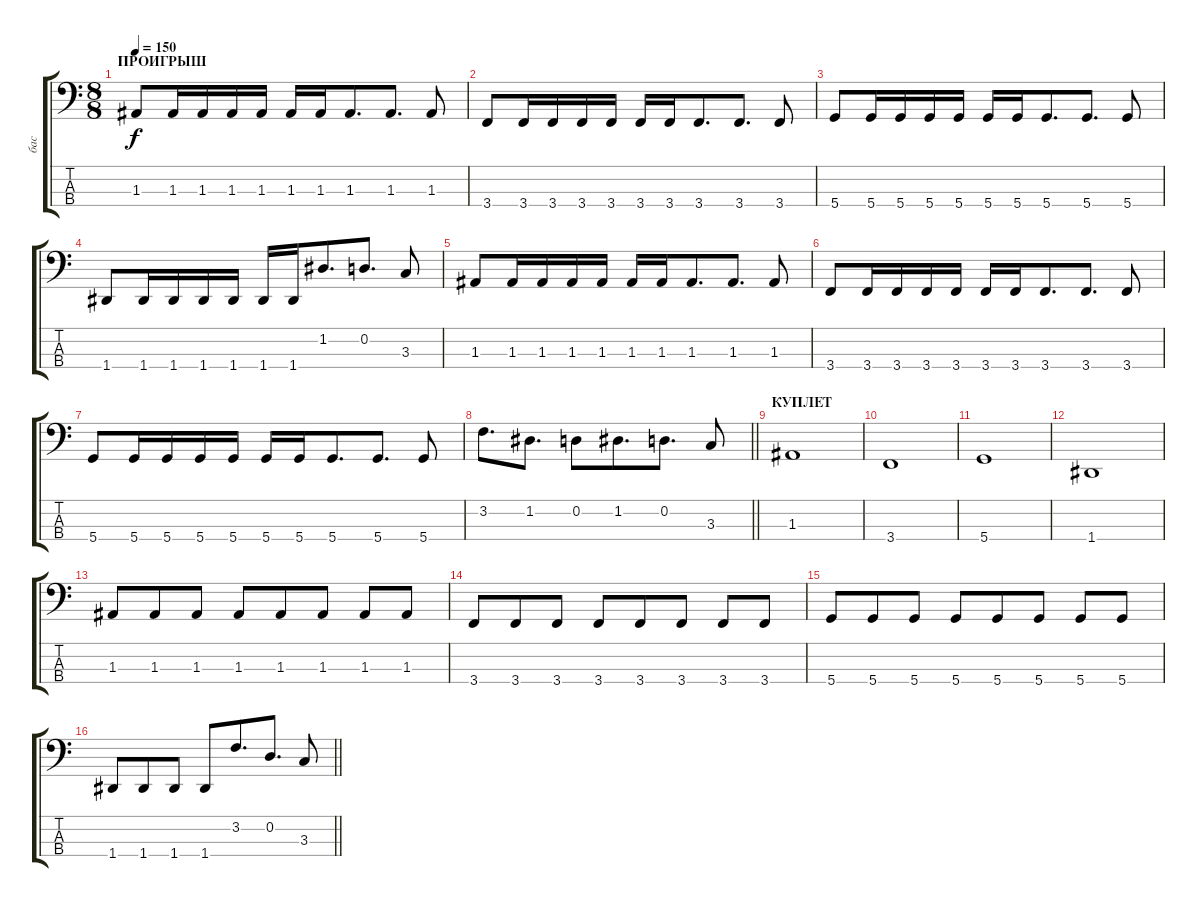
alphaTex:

\track ("бас" "бас") {instrument electricbassfinger}
\staff {score tabs}
\tuning (G2 D2 A1 D1) {hide}
\ts (8 8)
\section ("" "ПРОИГРЫШ")
\tempo 150
\clef f4
\ks c
1.3.8{dy f} 1.3.16 1.3.16 1.3.16 1.3.16 1.3.16 1.3.16 1.3.8{d} 1.3.8{d} 1.3.8 |
3.4.8 3.4.16 3.4.16 3.4.16 3.4.16 3.4.16 3.4.16 3.4.8{d} 3.4.8{d} 3.4.8 |
5.4.8 5.4.16 5.4.16 5.4.16 5.4.16 5.4.16 5.4.16 5.4.8{d} 5.4.8{d} 5.4.8 |
1.4.8 1.4.16 1.4.16 1.4.16 1.4.16 1.4.16 1.4.16 1.2.8{d} 0.2.8{d} 3.3.8 |
1.3.8 1.3.16 1.3.16 1.3.16 1.3.16 1.3.16 1.3.16 1.3.8{d} 1.3.8{d} 1.3.8 |
3.4.8 3.4.16 3.4.16 3.4.16 3.4.16 3.4.16 3.4.16 3.4.8{d} 3.4.8{d} 3.4.8 |
5.4.8 5.4.16 5.4.16 5.4.16 5.4.16 5.4.16 5.4.16 5.4.8{d} 5.4.8{d} 5.4.8 |
\barLineRight lightlight
3.2.8{d} 1.2.8{d} 0.2.8 1.2.8{d} 0.2.8{d} 3.3.8 |
\section ("" "КУПЛЕТ")
1.3.1 |
3.4.1 |
5.4.1 |
1.4.1 |
1.3.8 1.3.8 1.3.8 1.3.8 1.3.8 1.3.8 1.3.8 1.3.8 |
3.4.8 3.4.8 3.4.8 3.4.8 3.4.8 3.4.8 3.4.8 3.4.8 |
5.4.8 5.4.8 5.4.8 5.4.8 5.4.8 5.4.8 5.4.8 5.4.8 |
\barLineRight lightlight
1.4.8 1.4.8 1.4.8 1.4.8 3.2.8{d} 0.2.8{d} 3.3.8
